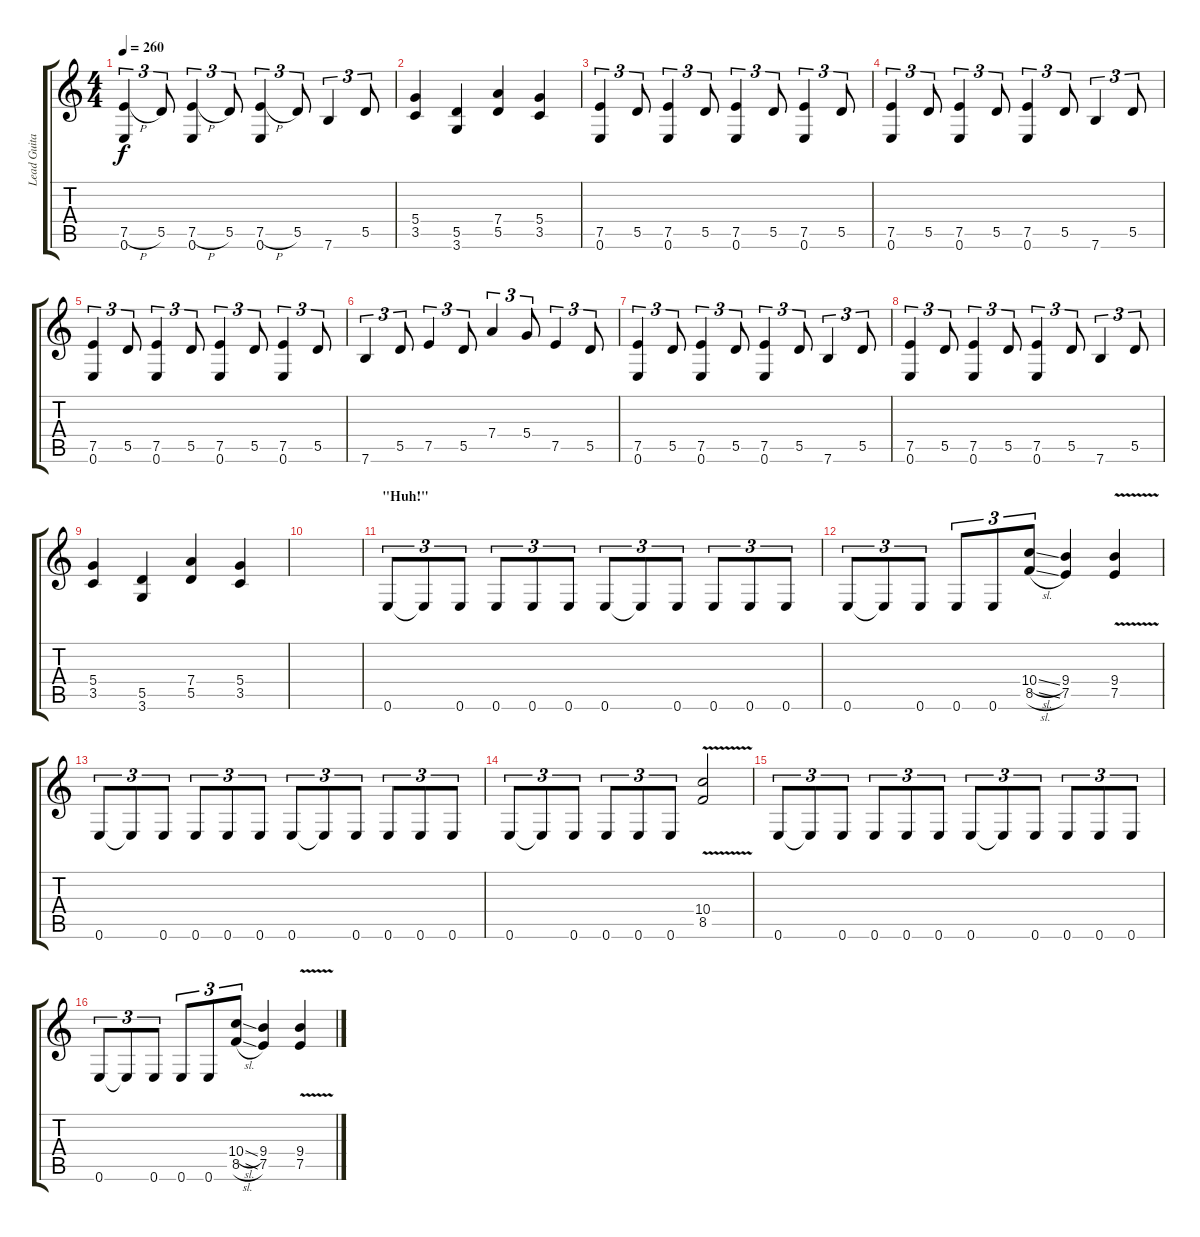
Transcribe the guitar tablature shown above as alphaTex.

\track ("Lead Guitar (Chris Poland)" "Lead Guita") {instrument distortionguitar}
\staff {score tabs}
\tuning (E4 B3 G3 D3 A2 E2) {hide}
\ts (4 4)
\tempo 260
\clef g2
\ks c
(7.5{h} 0.6).4{tu (3 2) dy f} 5.5.8{tu (3 2)} (7.5{h} 0.6).4{tu (3 2)} 5.5.8{tu (3 2)} (7.5{h} 0.6).4{tu (3 2)} 5.5.8{tu (3 2)} 7.6.4{tu (3 2)} 5.5.8{tu (3 2)} |
(5.4 3.5).4 (5.5 3.6).4 (7.4 5.5).4 (5.4 3.5).4 |
(7.5 0.6).4{tu (3 2)} 5.5.8{tu (3 2)} (7.5 0.6).4{tu (3 2)} 5.5.8{tu (3 2)} (7.5 0.6).4{tu (3 2)} 5.5.8{tu (3 2)} (7.5 0.6).4{tu (3 2)} 5.5.8{tu (3 2)} |
(7.5 0.6).4{tu (3 2)} 5.5.8{tu (3 2)} (7.5 0.6).4{tu (3 2)} 5.5.8{tu (3 2)} (7.5 0.6).4{tu (3 2)} 5.5.8{tu (3 2)} 7.6.4{tu (3 2)} 5.5.8{tu (3 2)} |
(7.5 0.6).4{tu (3 2)} 5.5.8{tu (3 2)} (7.5 0.6).4{tu (3 2)} 5.5.8{tu (3 2)} (7.5 0.6).4{tu (3 2)} 5.5.8{tu (3 2)} (7.5 0.6).4{tu (3 2)} 5.5.8{tu (3 2)} |
7.6.4{tu (3 2)} 5.5.8{tu (3 2)} 7.5.4{tu (3 2)} 5.5.8{tu (3 2)} 7.4.4{tu (3 2)} 5.4.8{tu (3 2)} 7.5.4{tu (3 2)} 5.5.8{tu (3 2)} |
(7.5 0.6).4{tu (3 2)} 5.5.8{tu (3 2)} (7.5 0.6).4{tu (3 2)} 5.5.8{tu (3 2)} (7.5 0.6).4{tu (3 2)} 5.5.8{tu (3 2)} 7.6.4{tu (3 2)} 5.5.8{tu (3 2)} |
(7.5 0.6).4{tu (3 2)} 5.5.8{tu (3 2)} (7.5 0.6).4{tu (3 2)} 5.5.8{tu (3 2)} (7.5 0.6).4{tu (3 2)} 5.5.8{tu (3 2)} 7.6.4{tu (3 2)} 5.5.8{tu (3 2)} |
(5.4 3.5).4 (5.5 3.6).4 (7.4 5.5).4 (5.4 3.5).4 |
|
\section ("" "\"Huh!\"")
0.6.8{tu (3 2)} 0.6{t}.8{tu (3 2)} 0.6.8{tu (3 2)} 0.6.8{tu (3 2)} 0.6.8{tu (3 2)} 0.6.8{tu (3 2)} 0.6.8{tu (3 2)} 0.6{t}.8{tu (3 2)} 0.6.8{tu (3 2)} 0.6.8{tu (3 2)} 0.6.8{tu (3 2)} 0.6.8{tu (3 2)} |
0.6.8{tu (3 2)} 0.6{t}.8{tu (3 2)} 0.6.8{tu (3 2)} 0.6.8{tu (3 2)} 0.6.8{tu (3 2)} (10.4{sl} 8.5{sl}).8{tu (3 2)} (9.4 7.5).4 (9.4{v} 7.5{v}).4 |
0.6.8{tu (3 2)} 0.6{t}.8{tu (3 2)} 0.6.8{tu (3 2)} 0.6.8{tu (3 2)} 0.6.8{tu (3 2)} 0.6.8{tu (3 2)} 0.6.8{tu (3 2)} 0.6{t}.8{tu (3 2)} 0.6.8{tu (3 2)} 0.6.8{tu (3 2)} 0.6.8{tu (3 2)} 0.6.8{tu (3 2)} |
0.6.8{tu (3 2)} 0.6{t}.8{tu (3 2)} 0.6.8{tu (3 2)} 0.6.8{tu (3 2)} 0.6.8{tu (3 2)} 0.6.8{tu (3 2)} (10.4{v} 8.5{v}).2 |
0.6.8{tu (3 2)} 0.6{t}.8{tu (3 2)} 0.6.8{tu (3 2)} 0.6.8{tu (3 2)} 0.6.8{tu (3 2)} 0.6.8{tu (3 2)} 0.6.8{tu (3 2)} 0.6{t}.8{tu (3 2)} 0.6.8{tu (3 2)} 0.6.8{tu (3 2)} 0.6.8{tu (3 2)} 0.6.8{tu (3 2)} |
0.6.8{tu (3 2)} 0.6{t}.8{tu (3 2)} 0.6.8{tu (3 2)} 0.6.8{tu (3 2)} 0.6.8{tu (3 2)} (10.4{sl} 8.5{sl}).8{tu (3 2)} (9.4 7.5).4 (9.4{v} 7.5{v}).4
